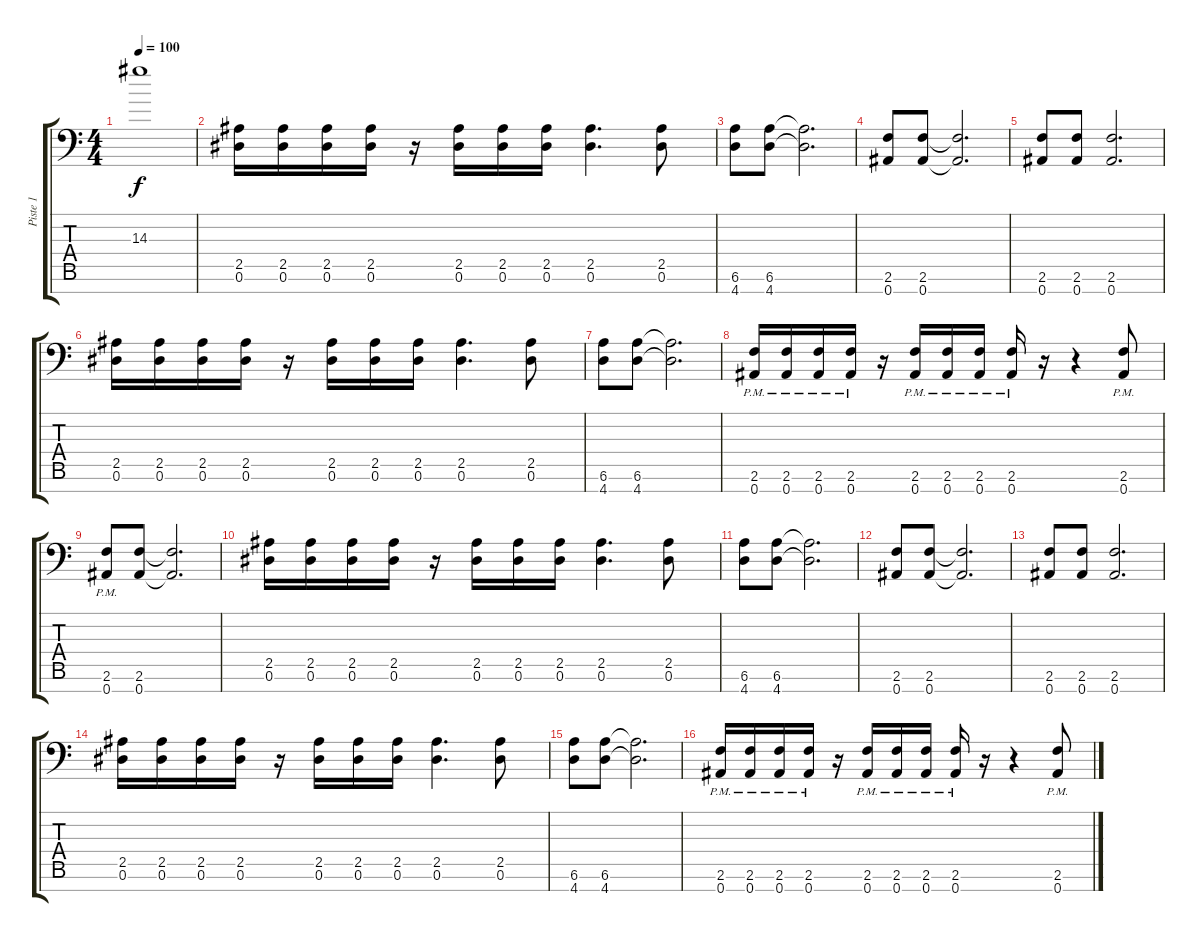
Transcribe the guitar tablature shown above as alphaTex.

\track ("Piste 1" "Piste 1") {instrument overdrivenguitar}
\staff {score tabs}
\tuning (Eb4 Bb3 Gb3 Db3 Ab2 Eb2 Bb1) {hide}
\ts (4 4)
\tempo 100
\clef f4
\ks c
14.3{t}.1{dy f} |
(2.5 0.6).16{volume 13 instrument overdrivenguitar} (2.5 0.6).16 (2.5 0.6).16 (2.5 0.6).16 r.16 (2.5 0.6).16 (2.5 0.6).16 (2.5 0.6).16 (2.5 0.6).4{d} (2.5 0.6).8 |
(6.6 4.7).8 (6.6 4.7).8 (6.6{t} 4.7{t}).2{d} |
(2.6 0.7).8 (2.6 0.7).8 (2.6{t} 0.7{t}).2{d} |
(2.6 0.7).8 (2.6 0.7).8 (2.6 0.7).2{d} |
(2.5 0.6).16 (2.5 0.6).16 (2.5 0.6).16 (2.5 0.6).16 r.16 (2.5 0.6).16 (2.5 0.6).16 (2.5 0.6).16 (2.5 0.6).4{d} (2.5 0.6).8 |
(6.6 4.7).8 (6.6 4.7).8 (6.6{t} 4.7{t}).2{d} |
(2.6{pm} 0.7{pm}).16 (2.6{pm} 0.7{pm}).16 (2.6{pm} 0.7{pm}).16 (2.6{pm} 0.7{pm}).16 r.16 (2.6{pm} 0.7{pm}).16 (2.6{pm} 0.7{pm}).16 (2.6{pm} 0.7{pm}).16 (2.6{pm} 0.7{pm}).16 r.16 r.4 (2.6{pm} 0.7{pm}).8 |
(2.6{pm} 0.7{pm}).8 (2.6 0.7).8 (2.6{t} 0.7{t}).2{d} |
(2.5 0.6).16 (2.5 0.6).16 (2.5 0.6).16 (2.5 0.6).16 r.16 (2.5 0.6).16 (2.5 0.6).16 (2.5 0.6).16 (2.5 0.6).4{d} (2.5 0.6).8 |
(6.6 4.7).8 (6.6 4.7).8 (6.6{t} 4.7{t}).2{d} |
(2.6 0.7).8 (2.6 0.7).8 (2.6{t} 0.7{t}).2{d} |
(2.6 0.7).8 (2.6 0.7).8 (2.6 0.7).2{d} |
(2.5 0.6).16 (2.5 0.6).16 (2.5 0.6).16 (2.5 0.6).16 r.16 (2.5 0.6).16 (2.5 0.6).16 (2.5 0.6).16 (2.5 0.6).4{d} (2.5 0.6).8 |
(6.6 4.7).8 (6.6 4.7).8 (6.6{t} 4.7{t}).2{d} |
(2.6{pm} 0.7{pm}).16 (2.6{pm} 0.7{pm}).16 (2.6{pm} 0.7{pm}).16 (2.6{pm} 0.7{pm}).16 r.16 (2.6{pm} 0.7{pm}).16 (2.6{pm} 0.7{pm}).16 (2.6{pm} 0.7{pm}).16 (2.6{pm} 0.7{pm}).16 r.16 r.4 (2.6{pm} 0.7{pm}).8
